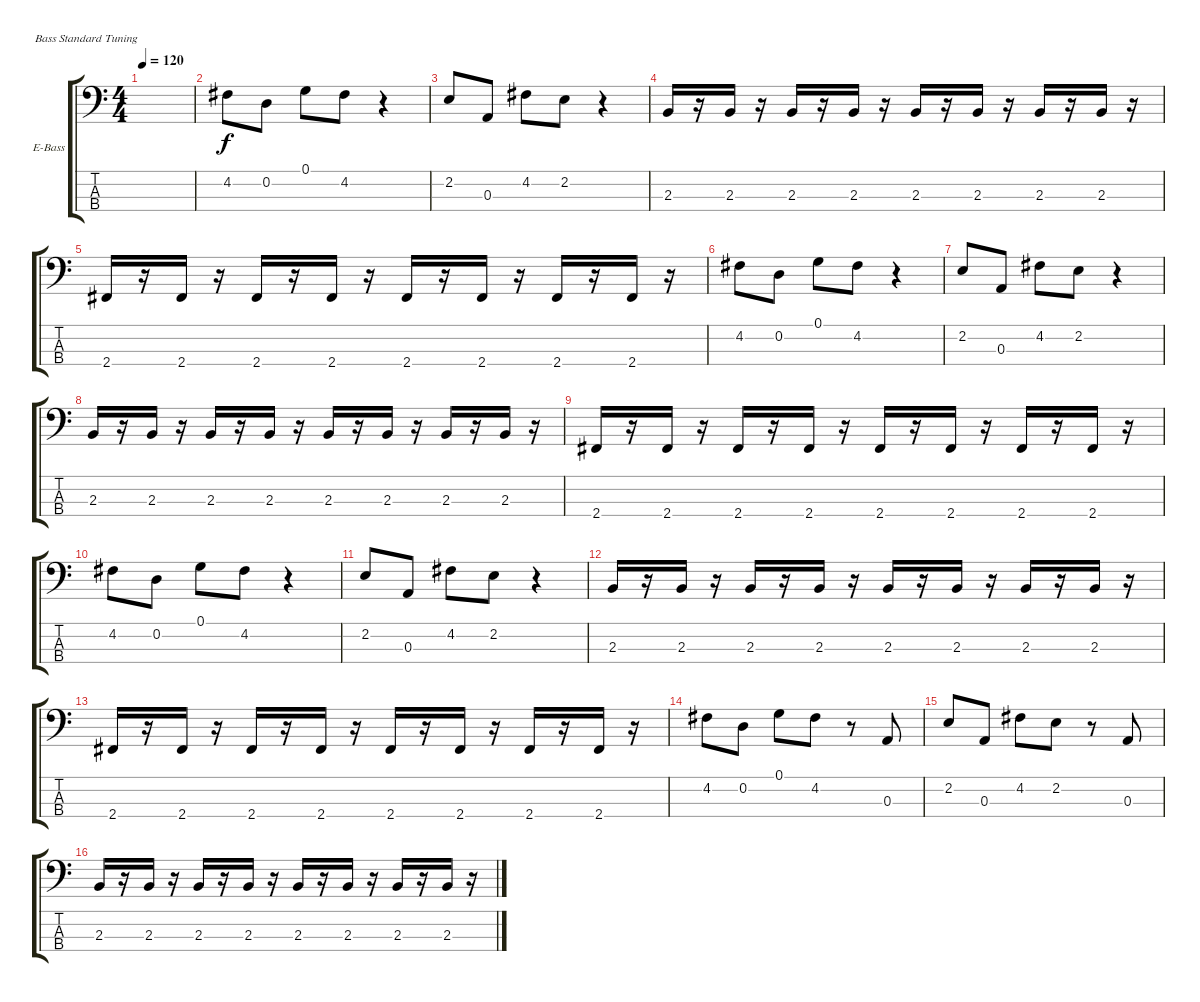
\defaultSystemsLayout 4
\bracketExtendMode groupsimilarinstruments
\firstSystemTrackNameOrientation horizontal
\otherSystemsTrackNameOrientation horizontal
\track ("Игорь Тихомиров-Бас" "E-Bass") {instrument electricbassfinger}
\staff {score tabs}
\tuning (G2 D2 A1 E1)
\ts (4 4)
\tempo 120
\clef f4
\ks c
|
4.2.8 0.2.8 0.1.8 4.2.8 r.4 |
2.2.8 0.3.8 4.2.8 2.2.8 r.4 |
2.3.16 r.16 2.3.16 r.16 2.3.16 r.16 2.3.16 r.16 2.3.16 r.16 2.3.16 r.16 2.3.16 r.16 2.3.16 r.16 |
2.4.16 r.16 2.4.16 r.16 2.4.16 r.16 2.4.16 r.16 2.4.16 r.16 2.4.16 r.16 2.4.16 r.16 2.4.16 r.16 |
4.2.8 0.2.8 0.1.8 4.2.8 r.4 |
2.2.8 0.3.8 4.2.8 2.2.8 r.4 |
2.3.16 r.16 2.3.16 r.16 2.3.16 r.16 2.3.16 r.16 2.3.16 r.16 2.3.16 r.16 2.3.16 r.16 2.3.16 r.16 |
2.4.16 r.16 2.4.16 r.16 2.4.16 r.16 2.4.16 r.16 2.4.16 r.16 2.4.16 r.16 2.4.16 r.16 2.4.16 r.16 |
4.2.8 0.2.8 0.1.8 4.2.8 r.4 |
2.2.8 0.3.8 4.2.8 2.2.8 r.4 |
2.3.16 r.16 2.3.16 r.16 2.3.16 r.16 2.3.16 r.16 2.3.16 r.16 2.3.16 r.16 2.3.16 r.16 2.3.16 r.16 |
2.4.16 r.16 2.4.16 r.16 2.4.16 r.16 2.4.16 r.16 2.4.16 r.16 2.4.16 r.16 2.4.16 r.16 2.4.16 r.16 |
4.2.8 0.2.8 0.1.8 4.2.8 r.8 0.3.8 |
2.2.8 0.3.8 4.2.8 2.2.8 r.8 0.3.8 |
2.3.16 r.16 2.3.16 r.16 2.3.16 r.16 2.3.16 r.16 2.3.16 r.16 2.3.16 r.16 2.3.16 r.16 2.3.16 r.16
